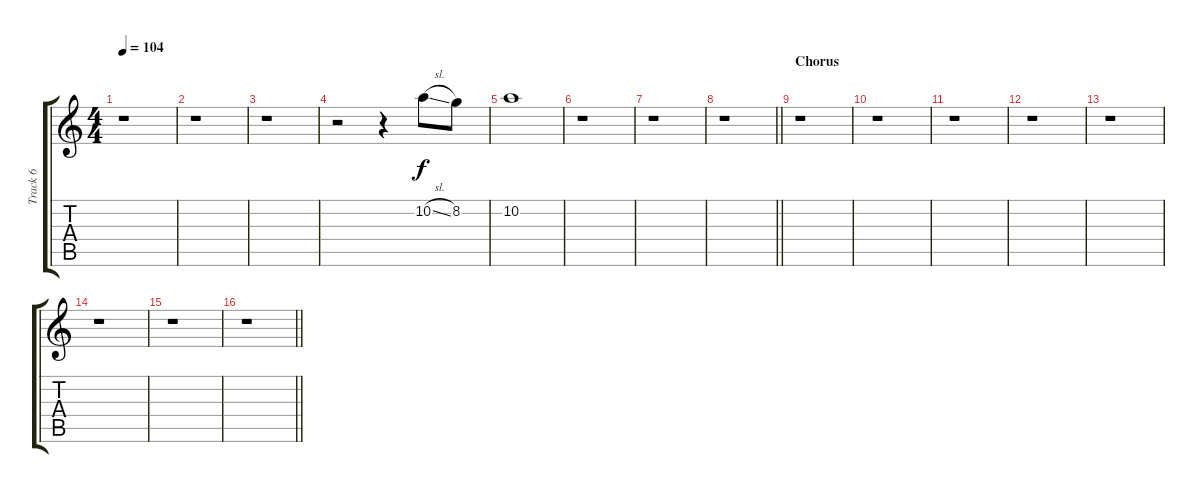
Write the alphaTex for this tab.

\track ("Track 6" "Track 6") {instrument distortionguitar}
\staff {score tabs}
\tuning (E4 B3 G3 D3 A2 E2) {hide}
\ts (4 4)
\tempo 104
\clef g2
\ks c
r.1{dy f} |
r.1 |
r.1 |
r.2 r.4 10.2{sl}.8 8.2.8 |
10.2.1 |
r.1 |
r.1 |
\barLineRight lightlight
r.1 |
\section ("" "Chorus")
r.1 |
r.1 |
r.1 |
r.1 |
r.1 |
r.1 |
r.1 |
\barLineRight lightlight
r.1
